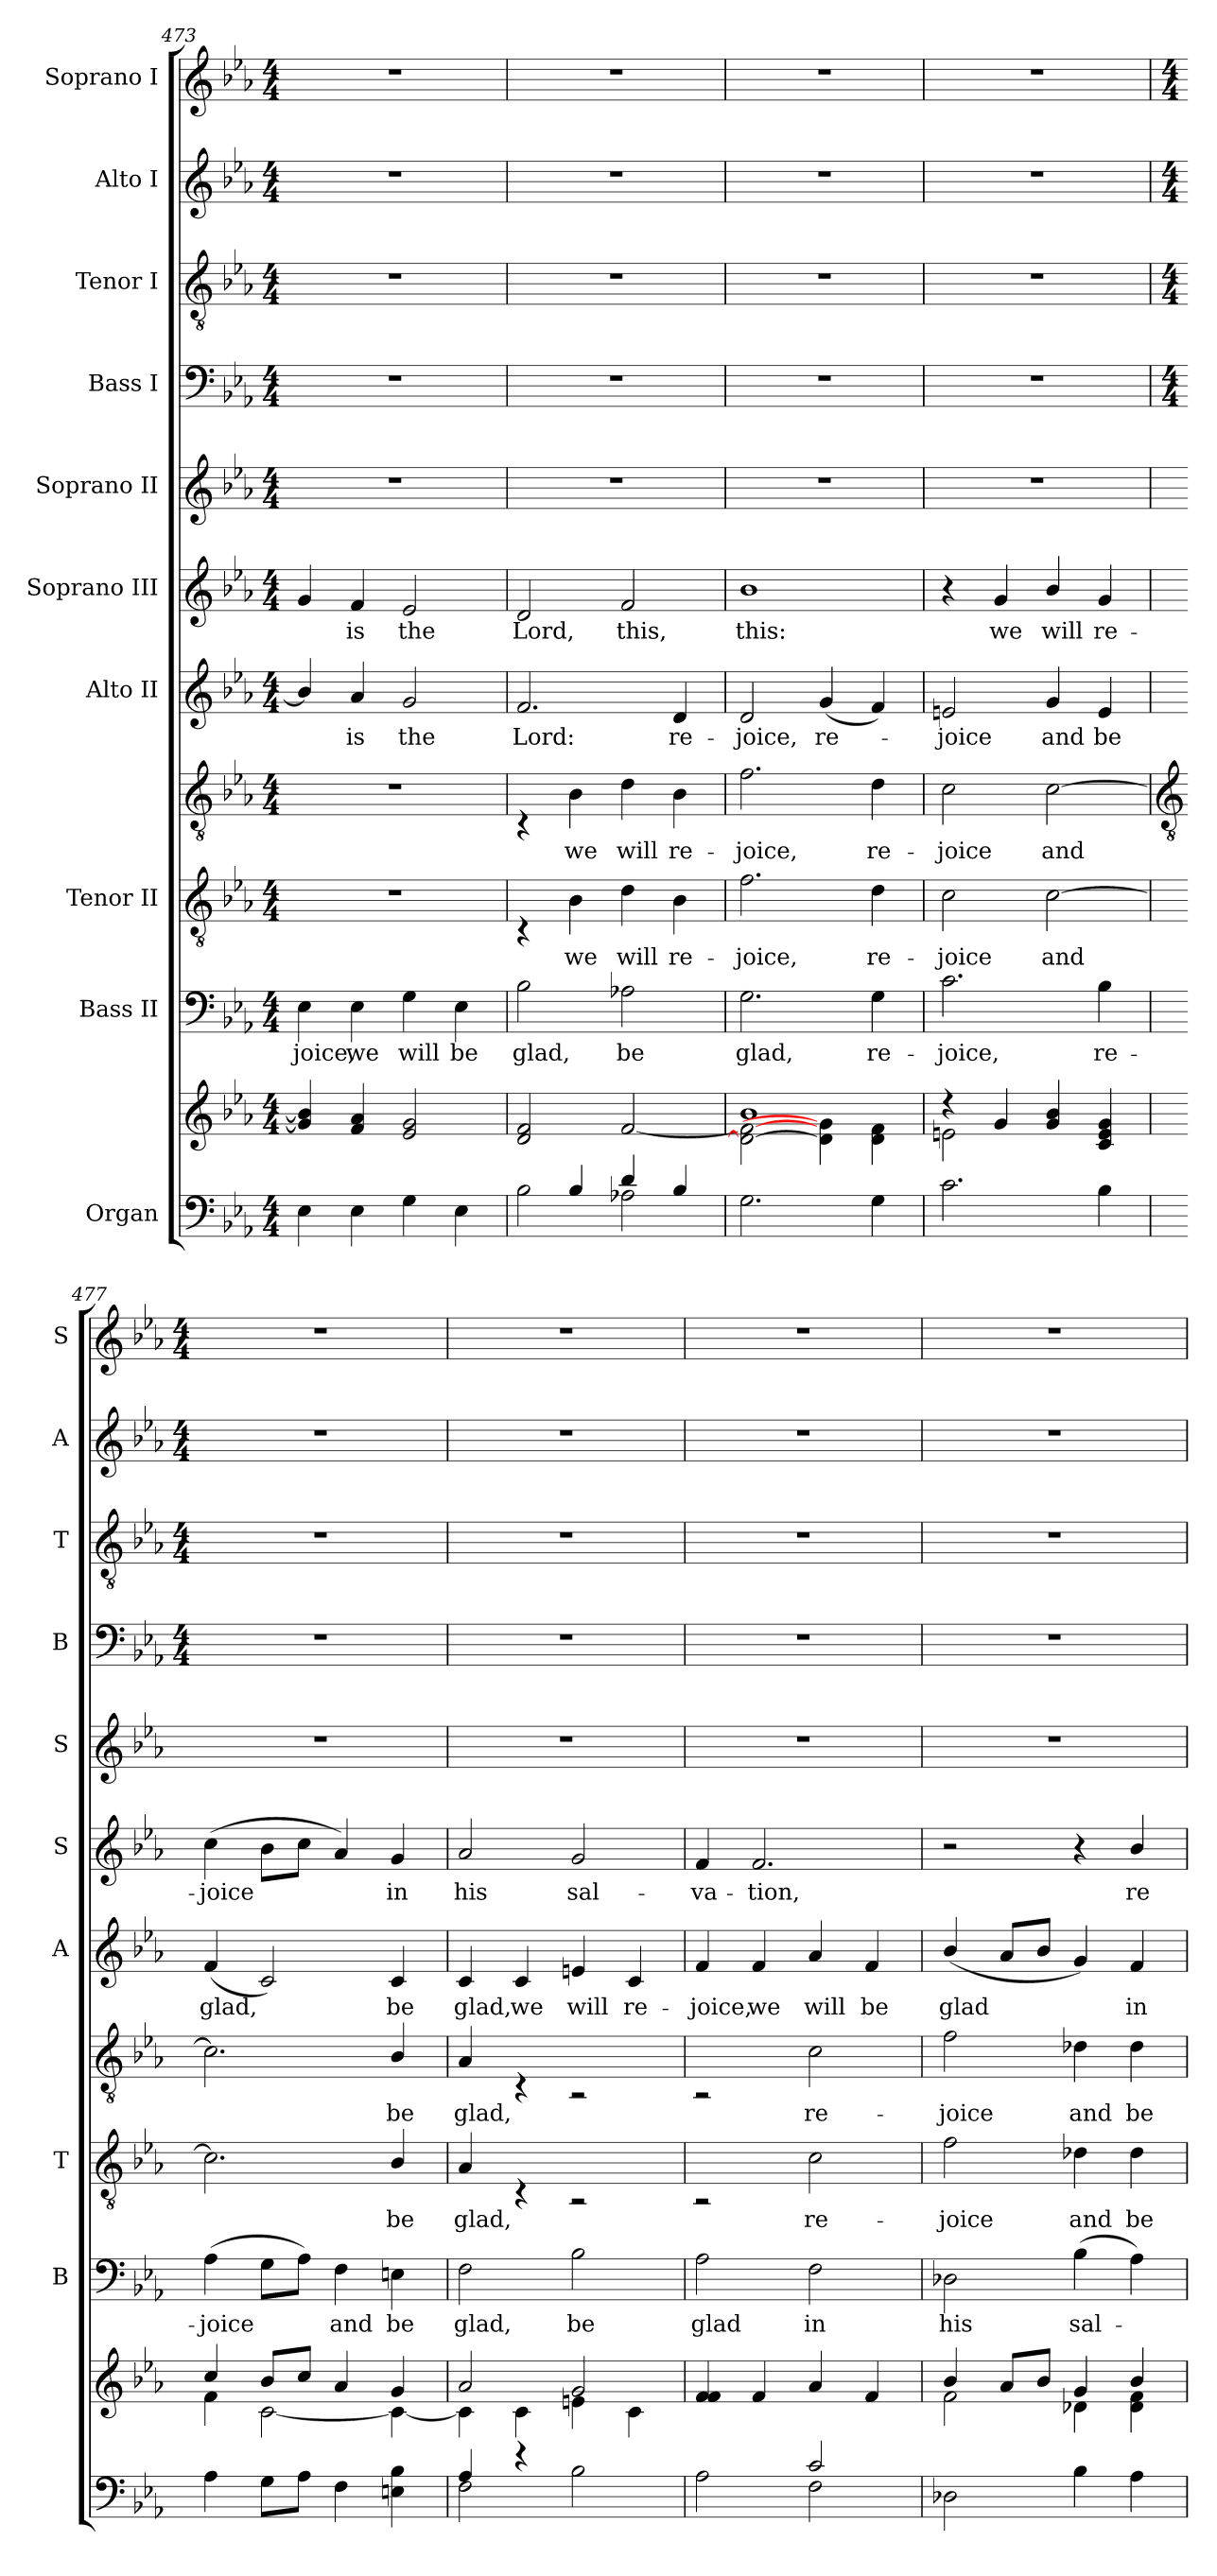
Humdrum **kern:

**kern	**kern	**kern	**text	**kern	**text	**kern	**text	**kern	**text	**kern	**text	**kern	**kern	**kern	**kern	**kern
*part10	*part10	*part9	*part9	*part8	*part8	*part8	*part8	*part7	*part7	*part6	*part6	*part5	*part4	*part3	*part2	*part1
*staff12	*staff11	*staff10	*staff10	*staff9	*staff9	*staff8	*staff8	*staff7	*staff7	*staff6	*staff6	*staff5	*staff4	*staff3	*staff2	*staff1
*I"Organ	*	*I"Bass II	*	*I"Tenor II	*	*	*	*I"Alto II	*	*I"Soprano III	*	*I"Soprano II	*I"Bass I	*I"Tenor I	*I"Alto I	*I"Soprano I
*	*	*I'B	*	*I'T	*	*	*	*I'A	*	*I'S	*	*I'S	*I'B	*I'T	*I'A	*I'S
*clefF4	*clefG2	*clefF4	*	*clefGv2	*	*clefGv2	*	*clefG2	*	*clefG2	*	*clefG2	*clefF4	*clefGv2	*clefG2	*clefG2
*k[b-e-a-]	*k[b-e-a-]	*k[b-e-a-]	*	*k[b-e-a-]	*	*k[b-e-a-]	*	*k[b-e-a-]	*	*k[b-e-a-]	*	*k[b-e-a-]	*k[b-e-a-]	*k[b-e-a-]	*k[b-e-a-]	*k[b-e-a-]
*E-:	*E-:	*E-:	*	*E-:	*	*E-:	*	*E-:	*	*E-:	*	*E-:	*E-:	*E-:	*E-:	*E-:
*M4/4	*M4/4	*M4/4	*	*M4/4	*	*M4/4	*	*M4/4	*	*M4/4	*	*M4/4	*M4/4	*M4/4	*M4/4	*M4/4
=473	=473	=473	=473	=473	=473	=473	=473	=473	=473	=473	=473	=473	=473	=473	=473	=473
*^	*^	*	*	*	*	*	*	*	*	*	*	*	*	*	*	*
!	!	!	!	!	!LO:LY:b	!	!	!	!	!	!	!	!	!	!	!	!	!
4E-\	2ryy	4g/] 4b-/]	1ryy	4E-	-joice,	1r	.	1r	.	4b-/]	.	4g	.	1r	1r	1r	1r	1r
!	!	!	!	!	!LO:LY:b	!	!	!	!	!	!LO:LY:b	!	!LO:LY:b	!	!	!	!	!
4E-\	.	4f/ 4a-/	.	4E-	we	.	.	.	.	4a-	is	4f	is	.	.	.	.	.
!	!	!	!	!	!LO:LY:b	!	!	!	!	!	!LO:LY:b	!	!LO:LY:b	!	!	!	!	!
4G\	2ryy	2e-/ 2g/	.	4G	will	.	.	.	.	2g	the	2e-	the	.	.	.	.	.
!	!	!	!	!	!LO:LY:b	!	!	!	!	!	!	!	!	!	!	!	!	!
4E-\	.	.	.	4E-	be	.	.	.	.	.	.	.	.	.	.	.	.	.
=474	=474	=474	=474	=474	=474	=474	=474	=474	=474	=474	=474	=474	=474	=474	=474	=474	=474	=474
!	!	!	!	!	!LO:LY:b	!	!	!	!	!	!LO:LY:b	!	!LO:LY:b	!	!	!	!	!
4ryy	2B-\	2d/ 2f/	2ryy	2B-	glad,	4rBB	.	4rBB	.	2.f	Lord:	2d	Lord,	1r	1r	1r	1r	1r
!	!	!	!	!	!	!	!LO:LY:b	!	!LO:LY:b	!	!	!	!	!	!	!	!	!
4B-/	.	.	.	.	.	4B-	we	4B-	we	.	.	.	.	.	.	.	.	.
!	!	!	!	!	!LO:LY:b	!	!LO:LY:b	!	!LO:LY:b	!	!	!	!LO:LY:b	!	!	!	!	!
4d/	2A-X\	[2f/	2ryy	2A-X	be	4d	will	4d	will	.	.	2f	this,	.	.	.	.	.
!	!	!	!	!	!	!	!LO:LY:b	!	!LO:LY:b	!	!LO:LY:b	!	!	!	!	!	!	!
4B-/	.	.	.	.	.	4B-	re-	4B-	re-	4d	re-	.	.	.	.	.	.	.
=475	=475	=475	=475	=475	=475	=475	=475	=475	=475	=475	=475	=475	=475	=475	=475	=475	=475	=475
!	!	!	!	!	!LO:LY:b	!	!LO:LY:b	!	!LO:LY:b	!	!LO:LY:b	!	!LO:LY:b	!	!	!	!	!
2.G\	2ryy	2d\_ 2f\_	1b-\	2.G	glad,	2.f	-joice,	2.f	-joice,	2d	-joice,	1b-	this:	1r	1r	1r	1r	1r
!	!	!	!	!	!	!	!	!	!	!	!LO:LY:b	!	!	!	!	!	!	!
.	2ryy	4d\] 4g\]	.	.	.	.	.	.	.	(<4g	re-	.	.	.	.	.	.	.
!	!	!	!	!	!LO:LY:b	!	!LO:LY:b	!	!LO:LY:b	!	!	!	!	!	!	!	!	!
4G\	.	4d\ 4f\	.	4G	re-	4d	re-	4d	re-	4f)	.	.	.	.	.	.	.	.
=476	=476	=476	=476	=476	=476	=476	=476	=476	=476	=476	=476	=476	=476	=476	=476	=476	=476	=476
!	!	!	!	!	!LO:LY:b	!	!LO:LY:b	!	!LO:LY:b	!	!LO:LY:b	!	!	!	!	!	!	!
2.c\	2ryy	4r	2en\	2.c	-joice,	2c	-joice	2c	-joice	2en	joice	4r	.	1r	1r	1r	1r	1r
!	!	!	!	!	!	!	!	!	!	!	!	!	!LO:LY:b	!	!	!	!	!
.	.	4g/	.	.	.	.	.	.	.	.	.	4g	we	.	.	.	.	.
!	!	!	!	!	!	!	!LO:LY:b	!	!LO:LY:b	!	!LO:LY:b	!	!LO:LY:b	!	!	!	!	!
.	2ryy	4g/ 4b-/	2ryy	.	.	[2c	and	[2c	and	4g	and	4b-/	will	.	.	.	.	.
!	!	!	!	!	!LO:LY:b	!	!	!	!	!	!LO:LY:b	!	!LO:LY:b	!	!	!	!	!
4B-\	.	4c/ 4e/ 4g/	.	4B-	re-	.	.	.	.	4e	be	4g	re-	.	.	.	.	.
!!LO:LB:g=z
=477	=477	=477	=477	=477	=477	=477	=477	=477	=477	=477	=477	=477	=477	=477	=477	=477	=477	=477
*	*	*	*	*	*	*	*	*clefGv2	*	*	*	*	*	*	*	*	*	*
*	*	*	*	*	*	*	*	*	*	*	*	*	*	*	*M4/4	*M4/4	*M4/4	*M4/4
!	!	!	!	!	!LO:LY:b	!	!	!	!	!	!LO:LY:b	!	!LO:LY:b	!	!	!	!	!
4A-\	2ryy	4cc/	4f\	(>4A-	-joice	2.c]	.	2.c]	.	(<4f	glad,	(>4cc	-joice	1r	1r	1r	1r	1r
8G\L	.	8b-/L	[2c\	8GL	.	.	.	.	.	2c)	.	8b-L	.	.	.	.	.	.
8A-\J	.	8cc/J	.	8A-J)	.	.	.	.	.	.	.	8ccJ	.	.	.	.	.	.
!	!	!	!	!	!LO:LY:b	!	!	!	!	!	!	!	!	!	!	!	!	!
4F\	2ryy	4a-/	.	4F	and	.	.	.	.	.	.	4a-)	.	.	.	.	.	.
!	!	!	!	!	!LO:LY:b	!	!LO:LY:b	!	!LO:LY:b	!	!LO:LY:b	!	!LO:LY:b	!	!	!	!	!
4En\ 4B-\	.	4g/	4c\_	4En	be	4B-/	be	4B-/	be	4c	be	4g	in	.	.	.	.	.
=478	=478	=478	=478	=478	=478	=478	=478	=478	=478	=478	=478	=478	=478	=478	=478	=478	=478	=478
!	!	!	!	!	!LO:LY:b	!	!LO:LY:b	!	!LO:LY:b	!	!LO:LY:b	!	!LO:LY:b	!	!	!	!	!
4A-/	2F\	2a-/	4c\]	2F	glad,	4A-	glad,	4A-	glad,	4c	glad,	2a-	his	1r	1r	1r	1r	1r
!	!	!	!	!	!	!	!	!	!	!	!LO:LY:b	!	!	!	!	!	!	!
4r	.	.	4c\	.	.	4rBB	.	4rBB	.	4c	we	.	.	.	.	.	.	.
!	!	!	!	!	!LO:LY:b	!	!	!	!	!	!LO:LY:b	!	!LO:LY:b	!	!	!	!	!
2B-\	2ryy	2g/	4en\	2B-	be	2rBB	.	2rBB	.	4en	will	2g	sal-	.	.	.	.	.
!	!	!	!	!	!	!	!	!	!	!	!LO:LY:b	!	!	!	!	!	!	!
.	.	.	4c\	.	.	.	.	.	.	4c	re-	.	.	.	.	.	.	.
=479	=479	=479	=479	=479	=479	=479	=479	=479	=479	=479	=479	=479	=479	=479	=479	=479	=479	=479
!	!	!	!	!	!LO:LY:b	!	!	!	!	!	!LO:LY:b	!	!LO:LY:b	!	!	!	!	!
2A-\	2ryy	4f/ 4f/	2ryy	2A-	glad	2rBB	.	2rBB	.	4f	-joice,	4f	-va-	1r	1r	1r	1r	1r
!	!	!	!	!	!	!	!	!	!	!	!LO:LY:b	!	!LO:LY:b	!	!	!	!	!
.	.	4f/	.	.	.	.	.	.	.	4f	we	2.f	-tion,	.	.	.	.	.
!	!	!	!	!	!LO:LY:b	!	!LO:LY:b	!	!LO:LY:b	!	!LO:LY:b	!	!	!	!	!	!	!
2c	2F\	4a-/	2ryy	2F	in	2c	re-	2c	re-	4a-	will	.	.	.	.	.	.	.
!	!	!	!	!	!	!	!	!	!	!	!LO:LY:b	!	!	!	!	!	!	!
.	.	4f/	.	.	.	.	.	.	.	4f	be	.	.	.	.	.	.	.
=480	=480	=480	=480	=480	=480	=480	=480	=480	=480	=480	=480	=480	=480	=480	=480	=480	=480	=480
!	!	!	!	!	!LO:LY:b	!	!LO:LY:b	!	!LO:LY:b	!	!LO:LY:b	!	!	!	!	!	!	!
2D-X\	2ryy	4b-/	2f\	2D-X	his	2f	-joice	2f	-joice	(<4b-/	glad	2r	.	1r	1r	1r	1r	1r
.	.	8a-/L	.	.	.	.	.	.	.	8a-L	.	.	.	.	.	.	.	.
.	.	8b-/J	.	.	.	.	.	.	.	8b-J	.	.	.	.	.	.	.	.
!	!	!	!	!	!LO:LY:b	!	!LO:LY:b	!	!LO:LY:b	!	!	!	!	!	!	!	!	!
4B-\	2ryy	4g/	4d-X\	(>4B-	sal-	4d-X	and	4d-X	and	4g)	.	4r	.	.	.	.	.	.
!	!	!	!	!	!	!	!LO:LY:b	!	!LO:LY:b	!	!LO:LY:b	!	!LO:LY:b	!	!	!	!	!
4A-\	.	4b-/	4d-\ 4f\	4A-)	.	4d-	be	4d-	be	4f	in	4b-/	re-	.	.	.	.	.
*v	*v	*	*	*	*	*	*	*	*	*	*	*	*	*	*	*	*	*
*	*v	*v	*	*	*	*	*	*	*	*	*	*	*	*	*	*	*
=	=	=	=	=	=	=	=	=	=	=	=	=	=	=	=	=
*-	*-	*-	*-	*-	*-	*-	*-	*-	*-	*-	*-	*-	*-	*-	*-	*-
